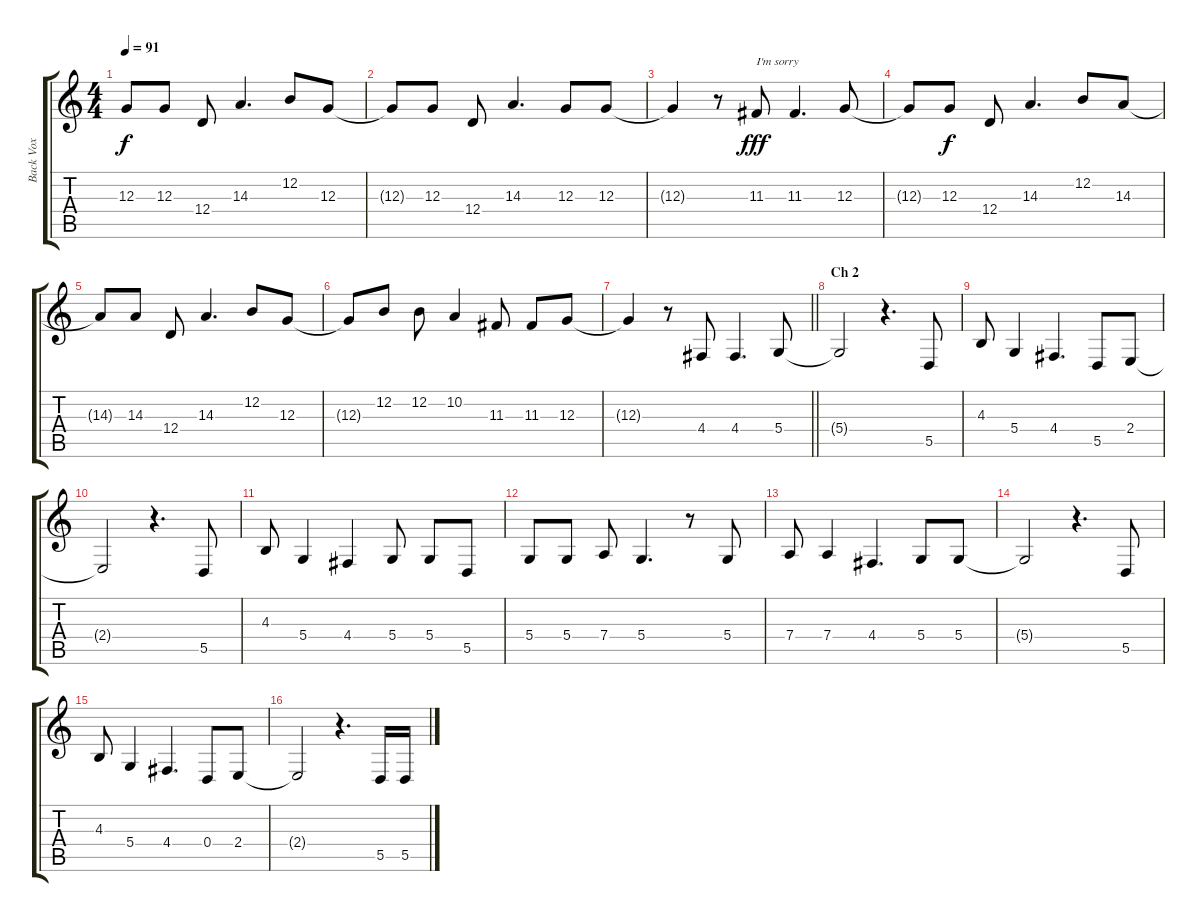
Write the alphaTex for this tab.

\track ("Back Vox" "Back Vox") {instrument oboe}
\staff {score tabs}
\tuning (E4 B3 G3 D3 A2 E2) {hide}
\ts (4 4)
\tempo 91
\clef g2
\ks c
12.3{t}.8{dy f} 12.3.8 12.4.8 14.3.4{d} 12.2.8 12.3.8 |
12.3{t}.8 12.3.8 12.4.8 14.3.4{d} 12.3.8 12.3.8 |
12.3{t}.4 r.8 11.3.8{txt "I'm sorry" dy fff} 11.3.4{d} 12.3.8 |
12.3{t}.8 12.3.8{dy f} 12.4.8 14.3.4{d} 12.2.8 14.3.8 |
14.3{t}.8 14.3.8 12.4.8 14.3.4{d} 12.2.8 12.3.8 |
12.3{t}.8 12.2.8 12.2.8 10.2.4 11.3.8 11.3.8 12.3.8 |
\barLineRight lightlight
12.3{t}.4 r.8 4.4.8{volume 8} 4.4.4{d} 5.4.8 |
\section ("" "Ch 2")
5.4{t}.2 r.4{d} 5.5.8 |
4.3.8 5.4.4 4.4.4{d} 5.5.8 2.4.8 |
2.4{t}.2 r.4{d} 5.5.8 |
4.3.8 5.4.4 4.4.4 5.4.8 5.4.8 5.5.8 |
5.4.8 5.4.8 7.4.8 5.4.4{d} r.8 5.4.8 |
7.4.8 7.4.4 4.4.4{d} 5.4.8 5.4.8 |
5.4{t}.2 r.4{d} 5.5.8 |
4.3.8 5.4.4 4.4.4{d} 0.4.8 2.4.8 |
2.4{t}.2 r.4{d} 5.5.16 5.5.16
